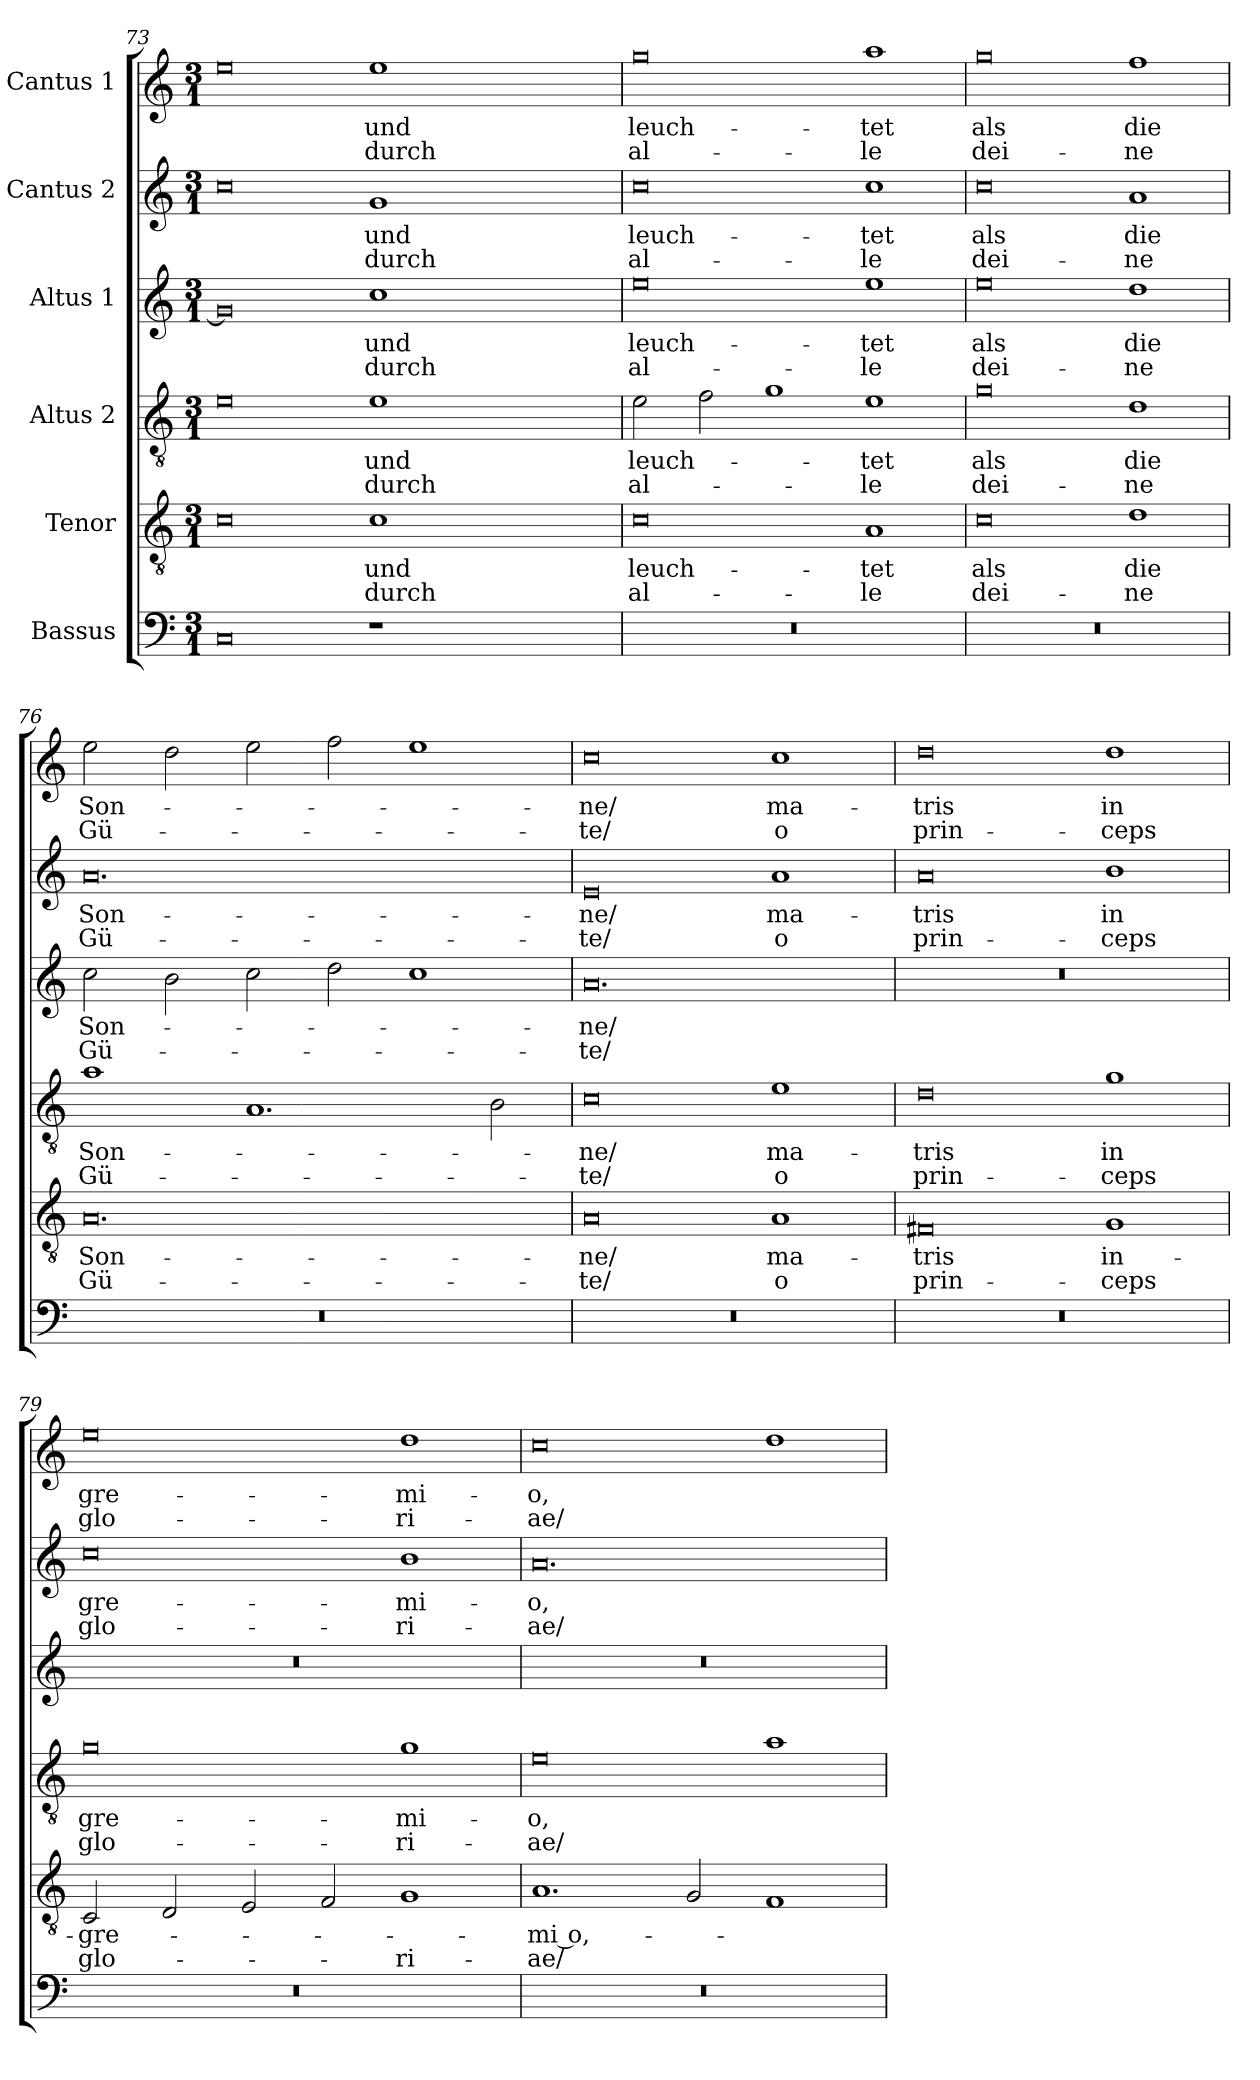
**kern	**kern	**text	**text	**kern	**text	**text	**kern	**text	**text	**kern	**text	**text	**kern	**text	**text
*part6	*part5	*part5	*part5	*part4	*part4	*part4	*part3	*part3	*part3	*part2	*part2	*part2	*part1	*part1	*part1
*staff6	*staff5	*staff5	*staff5	*staff4	*staff4	*staff4	*staff3	*staff3	*staff3	*staff2	*staff2	*staff2	*staff1	*staff1	*staff1
*I"Bassus	*I"Tenor	*	*	*I"Altus 2	*	*	*I"Altus 1	*	*	*I"Cantus 2	*	*	*I"Cantus 1	*	*
*clefF4	*clefGv2	*	*	*clefGv2	*	*	*clefG2	*	*	*clefG2	*	*	*clefG2	*	*
*M3/1	*M3/1	*	*	*M3/1	*	*	*M3/1	*	*	*M3/1	*	*	*M3/1	*	*
=73	=73	=73	=73	=73	=73	=73	=73	=73	=73	=73	=73	=73	=73	=73	=73
0C	0c	.	.	0e	.	.	0g]	.	.	0cc	.	.	0ee	.	.
!LO:N:vis=1	!	!LO:LY:b:cj	!LO:LY:b:cj	!	!LO:LY:b:cj	!LO:LY:b:cj	!	!LO:LY:b:cj	!LO:LY:b:cj	!	!LO:LY:b:cj	!LO:LY:b:cj	!	!LO:LY:b:cj	!LO:LY:b:cj
0.r	1c	und	durch	1e	und	durch	1cc	und	durch	1g	und	durch	1ee	und	durch
.	0ryy	.	.	0ryy	.	.	0ryy	.	.	0ryy	.	.	0ryy	.	.
=74	=74	=74	=74	=74	=74	=74	=74	=74	=74	=74	=74	=74	=74	=74	=74
!LO:N:vis=1	!	!LO:LY:b:cj	!LO:LY:b:cj	!	!LO:LY:b:cj	!LO:LY:b:cj	!	!LO:LY:b:cj	!LO:LY:b:cj	!	!LO:LY:b:cj	!LO:LY:b:cj	!	!LO:LY:b:cj	!LO:LY:b:cj
0.r	0c	leuch-	-al-	2e\	leuch-	-al-	0ee	leuch-	-al-	0cc	leuch-	-al-	0gg	leuch-	-al-
.	.	.	.	2f\	.	.	.	.	.	.	.	.	.	.	.
.	.	.	.	1g	.	.	.	.	.	.	.	.	.	.	.
!	!	!LO:LY:b:cj	!LO:LY:b:cj	!	!LO:LY:b:cj	!LO:LY:b:cj	!	!LO:LY:b:cj	!LO:LY:b:cj	!	!LO:LY:b:cj	!LO:LY:b:cj	!	!LO:LY:b:cj	!LO:LY:b:cj
.	1A	-tet	le	1e	-tet	le	1ee	-tet	le	1cc	-tet	le	1aa	-tet	le
=75	=75	=75	=75	=75	=75	=75	=75	=75	=75	=75	=75	=75	=75	=75	=75
!LO:N:vis=1	!	!LO:LY:b:cj	!LO:LY:b:cj	!	!LO:LY:b:cj	!LO:LY:b:cj	!	!LO:LY:b:cj	!LO:LY:b:cj	!	!LO:LY:b:cj	!LO:LY:b:cj	!	!LO:LY:b:cj	!LO:LY:b:cj
0.r	0c	als	dei-	0g	als	dei-	0ee	als	dei-	0cc	als	dei-	0gg	als	dei-
!	!	!LO:LY:b:cj	!LO:LY:b:cj	!	!LO:LY:b:cj	!LO:LY:b:cj	!	!LO:LY:b:cj	!LO:LY:b:cj	!	!LO:LY:b:cj	!LO:LY:b:cj	!	!LO:LY:b:cj	!LO:LY:b:cj
.	1d	-die	ne	1d	-die	ne	1dd	-die	ne	1a	-die	ne	1ff	-die	ne
=76	=76	=76	=76	=76	=76	=76	=76	=76	=76	=76	=76	=76	=76	=76	=76
!LO:N:vis=1	!	!LO:LY:b:cj	!LO:LY:b:cj	!	!LO:LY:b:cj	!LO:LY:b:cj	!	!LO:LY:b:cj	!LO:LY:b:cj	!	!LO:LY:b:cj	!LO:LY:b:cj	!	!LO:LY:b:cj	!LO:LY:b:cj
0.r	0.A	Son-	-Gü-	1a	Son-	-Gü-	2cc\	Son-	-Gü-	0.a	Son-	-Gü-	2ee\	Son-	-Gü-
.	.	.	.	.	.	.	2b\	.	.	.	.	.	2dd\	.	.
.	.	.	.	1.A	.	.	2cc\	.	.	.	.	.	2ee\	.	.
.	.	.	.	.	.	.	2dd\	.	.	.	.	.	2ff\	.	.
.	.	.	.	.	.	.	1cc	.	.	.	.	.	1ee	.	.
.	.	.	.	2B\	.	.	.	.	.	.	.	.	.	.	.
!!LO:PB:g=z
=77	=77	=77	=77	=77	=77	=77	=77	=77	=77	=77	=77	=77	=77	=77	=77
!LO:N:vis=1	!	!LO:LY:b:cj	!LO:LY:b:cj	!	!LO:LY:b:cj	!LO:LY:b:cj	!	!LO:LY:b:cj	!LO:LY:b:cj	!	!LO:LY:b:cj	!LO:LY:b:cj	!	!LO:LY:b:cj	!LO:LY:b:cj
0.r	0A	-ne/	te/	0c	-ne/	te/	0.a	-ne/	te/	0e	-ne/	te/	0cc	-ne/	te/
!	!	!LO:LY:b:cj	!LO:LY:b:rj	!	!LO:LY:b:cj	!LO:LY:b:rj	!	!	!	!	!LO:LY:b:cj	!LO:LY:b:rj	!	!LO:LY:b:cj	!LO:LY:b:rj
.	1A	ma-	-o	1e	ma-	-o	.	.	.	1a	ma-	-o	1cc	ma-	-o
=78	=78	=78	=78	=78	=78	=78	=78	=78	=78	=78	=78	=78	=78	=78	=78
!LO:N:vis=1	!	!LO:LY:b:cj	!LO:LY:b:cj	!	!LO:LY:b:cj	!LO:LY:b:cj	!LO:N:vis=1	!	!	!	!LO:LY:b:cj	!LO:LY:b:cj	!	!LO:LY:b:cj	!LO:LY:b:cj
0.r	0F#X	tris	prin-	0d	tris	prin-	0.r	.	.	0a	tris	prin-	0dd	tris	prin-
!	!	!LO:LY:b:cj	!LO:LY:b:cj	!	!LO:LY:b:cj	!LO:LY:b:cj	!	!	!	!	!LO:LY:b:cj	!LO:LY:b:cj	!	!LO:LY:b:cj	!LO:LY:b:cj
.	1G	-in-	-ceps	1g	-in	ceps	.	.	.	1b	-in	ceps	1dd	-in	ceps
=79	=79	=79	=79	=79	=79	=79	=79	=79	=79	=79	=79	=79	=79	=79	=79
!LO:N:vis=1	!	!LO:LY:b:cj	!LO:LY:b:cj	!	!LO:LY:b:cj	!LO:LY:b:cj	!LO:N:vis=1	!	!	!	!LO:LY:b:cj	!LO:LY:b:cj	!	!LO:LY:b:cj	!LO:LY:b:cj
0.r	2C/	gre-	-glo-	0g	gre-	-glo-	0.r	.	.	0cc	gre-	-glo-	0ee	gre-	-glo-
.	2D/	.	.	.	.	.	.	.	.	.	.	.	.	.	.
.	2E/	.	.	.	.	.	.	.	.	.	.	.	.	.	.
.	2F/	.	.	.	.	.	.	.	.	.	.	.	.	.	.
!	!	!	!LO:LY:b:cj	!	!LO:LY:b:cj	!LO:LY:b:cj	!	!	!	!	!LO:LY:b:cj	!LO:LY:b:cj	!	!LO:LY:b:cj	!LO:LY:b:cj
.	1G	.	-ri-	1g	-mi-	-ri-	.	.	.	1b	-mi-	-ri-	1dd	-mi-	-ri-
=80	=80	=80	=80	=80	=80	=80	=80	=80	=80	=80	=80	=80	=80	=80	=80
!LO:N:vis=1	!	!LO:LY:b:rj	!LO:LY:b:cj	!	!LO:LY:b:rj	!LO:LY:b:cj	!LO:N:vis=1	!	!	!	!LO:LY:b:rj	!LO:LY:b:cj	!	!LO:LY:b:rj	!LO:LY:b:cj
0.r	1.A	-mi o,-	-ae/	0e	-o,	ae/	0.r	.	.	0.a	-o,	ae/	0cc	-o,	ae/
.	2G/	.	.	.	.	.	.	.	.	.	.	.	.	.	.
.	1F	.	.	1a	.	.	.	.	.	.	.	.	1dd	.	.
=	=	=	=	=	=	=	=	=	=	=	=	=	=	=	=
*-	*-	*-	*-	*-	*-	*-	*-	*-	*-	*-	*-	*-	*-	*-	*-
